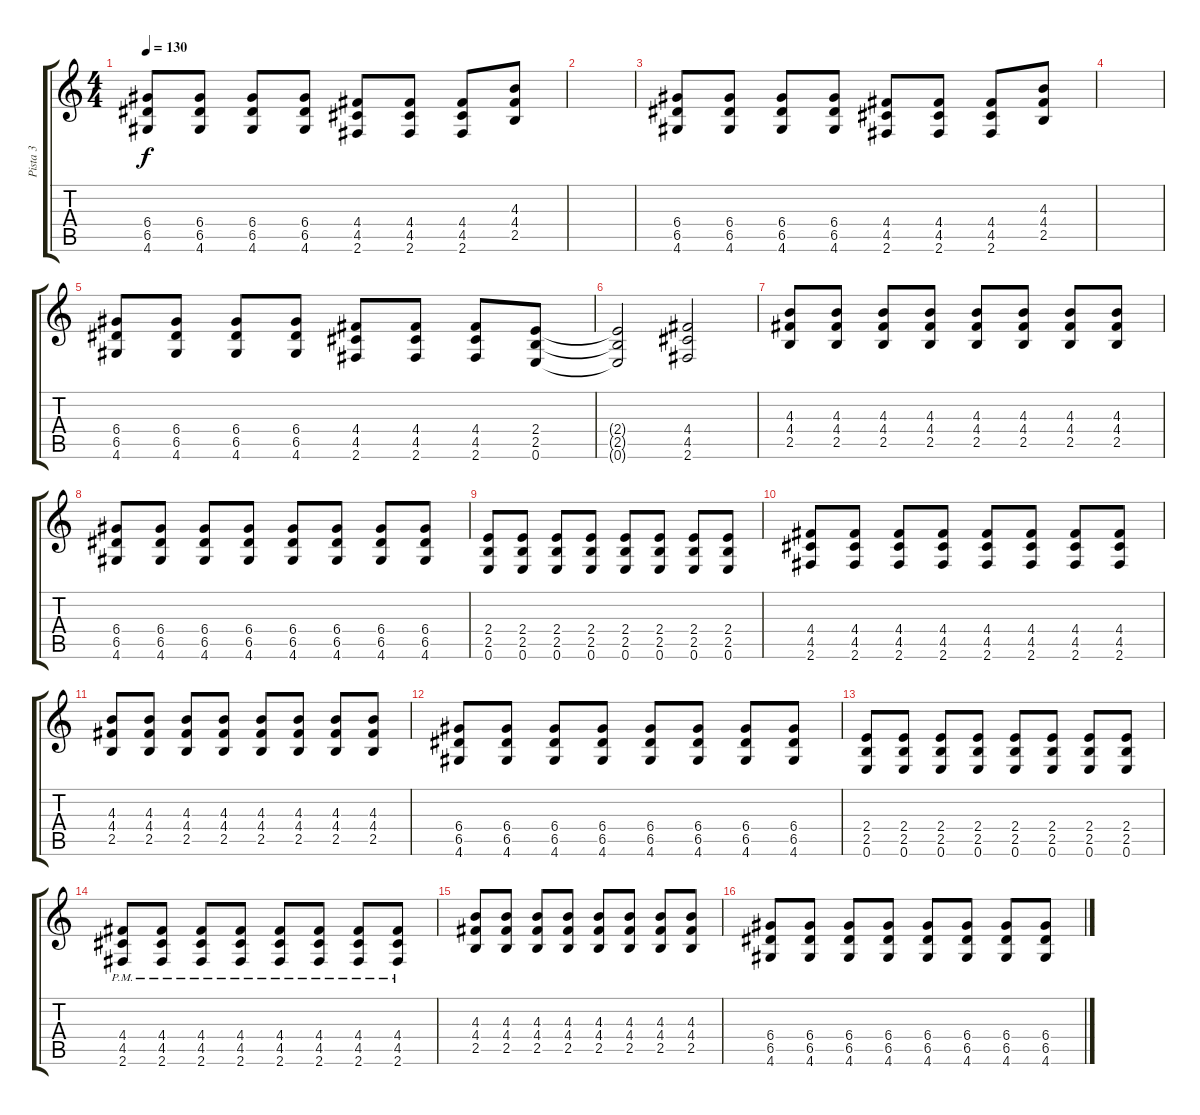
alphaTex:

\track ("Pista 3" "Pista 3") {instrument distortionguitar}
\staff {score tabs}
\tuning (E4 B3 G3 D3 A2 E2) {hide}
\ts (4 4)
\tempo 130
\clef g2
\ks c
(6.4 6.5 4.6).8{dy f} (6.4 6.5 4.6).8 (6.4 6.5 4.6).8 (6.4 6.5 4.6).8 (4.4 4.5 2.6).8 (4.4 4.5 2.6).8 (4.4 4.5 2.6).8 (4.3 4.4 2.5).8 |
|
(6.4 6.5 4.6).8 (6.4 6.5 4.6).8 (6.4 6.5 4.6).8 (6.4 6.5 4.6).8 (4.4 4.5 2.6).8 (4.4 4.5 2.6).8 (4.4 4.5 2.6).8 (4.3 4.4 2.5).8 |
|
(6.4 6.5 4.6).8 (6.4 6.5 4.6).8 (6.4 6.5 4.6).8 (6.4 6.5 4.6).8 (4.4 4.5 2.6).8 (4.4 4.5 2.6).8 (4.4 4.5 2.6).8 (2.4 2.5 0.6).8 |
(2.4{t} 2.5{t} 0.6{t}).2 (4.4 4.5 2.6).2 |
(4.3 4.4 2.5).8{volume 13} (4.3 4.4 2.5).8 (4.3 4.4 2.5).8 (4.3 4.4 2.5).8 (4.3 4.4 2.5).8 (4.3 4.4 2.5).8 (4.3 4.4 2.5).8 (4.3 4.4 2.5).8 |
(6.4 6.5 4.6).8 (6.4 6.5 4.6).8 (6.4 6.5 4.6).8 (6.4 6.5 4.6).8 (6.4 6.5 4.6).8 (6.4 6.5 4.6).8 (6.4 6.5 4.6).8 (6.4 6.5 4.6).8 |
(2.4 2.5 0.6).8 (2.4 2.5 0.6).8 (2.4 2.5 0.6).8 (2.4 2.5 0.6).8 (2.4 2.5 0.6).8 (2.4 2.5 0.6).8 (2.4 2.5 0.6).8 (2.4 2.5 0.6).8 |
(4.4 4.5 2.6).8 (4.4 4.5 2.6).8 (4.4 4.5 2.6).8 (4.4 4.5 2.6).8 (4.4 4.5 2.6).8 (4.4 4.5 2.6).8 (4.4 4.5 2.6).8 (4.4 4.5 2.6).8 |
(4.3 4.4 2.5).8 (4.3 4.4 2.5).8 (4.3 4.4 2.5).8 (4.3 4.4 2.5).8 (4.3 4.4 2.5).8 (4.3 4.4 2.5).8 (4.3 4.4 2.5).8 (4.3 4.4 2.5).8 |
(6.4 6.5 4.6).8 (6.4 6.5 4.6).8 (6.4 6.5 4.6).8 (6.4 6.5 4.6).8 (6.4 6.5 4.6).8 (6.4 6.5 4.6).8 (6.4 6.5 4.6).8 (6.4 6.5 4.6).8 |
(2.4 2.5 0.6).8 (2.4 2.5 0.6).8 (2.4 2.5 0.6).8 (2.4 2.5 0.6).8 (2.4 2.5 0.6).8 (2.4 2.5 0.6).8 (2.4 2.5 0.6).8 (2.4 2.5 0.6).8 |
(4.4{pm} 4.5{pm} 2.6{pm}).8 (4.4{pm} 4.5{pm} 2.6{pm}).8 (4.4{pm} 4.5{pm} 2.6{pm}).8 (4.4{pm} 4.5{pm} 2.6{pm}).8 (4.4{pm} 4.5{pm} 2.6{pm}).8 (4.4{pm} 4.5{pm} 2.6{pm}).8 (4.4{pm} 4.5{pm} 2.6{pm}).8 (4.4{pm} 4.5{pm} 2.6{pm}).8 |
(4.3 4.4 2.5).8{volume 13} (4.3 4.4 2.5).8 (4.3 4.4 2.5).8 (4.3 4.4 2.5).8 (4.3 4.4 2.5).8 (4.3 4.4 2.5).8 (4.3 4.4 2.5).8 (4.3 4.4 2.5).8 |
(6.4 6.5 4.6).8 (6.4 6.5 4.6).8 (6.4 6.5 4.6).8 (6.4 6.5 4.6).8 (6.4 6.5 4.6).8 (6.4 6.5 4.6).8 (6.4 6.5 4.6).8 (6.4 6.5 4.6).8
